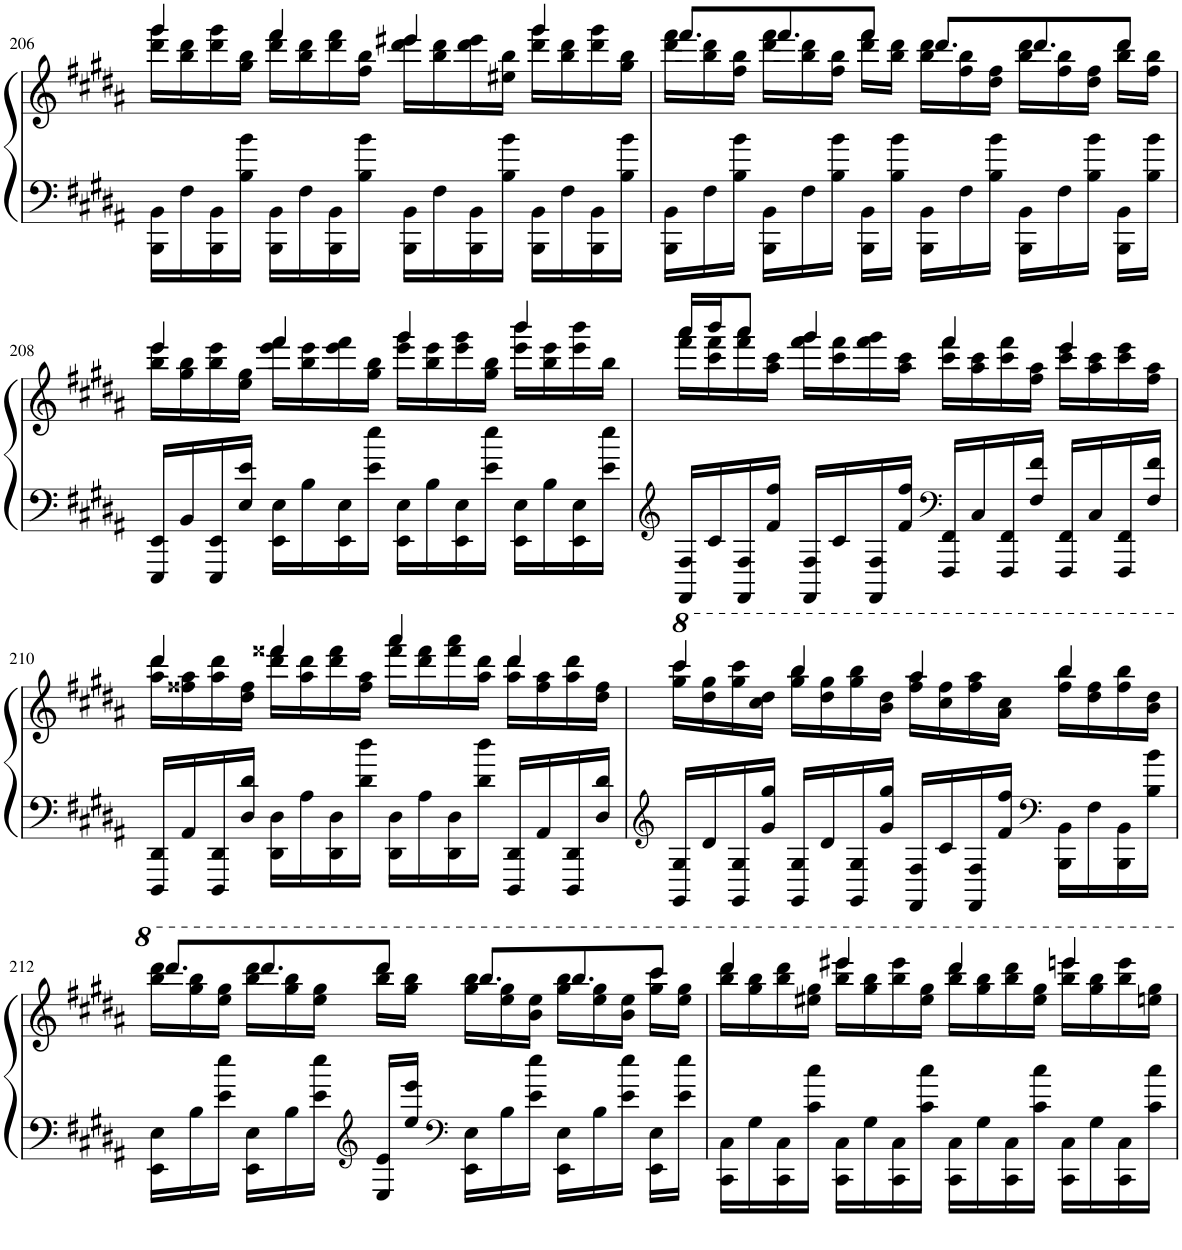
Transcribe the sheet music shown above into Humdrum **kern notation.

**kern	**kern
*part1	*part1
*staff2	*staff1
*I"Piano	*
*I'Pno.	*
!!LO:PB:g=z
*clefF4	*clefG2
*k[f#c#g#d#a#]	*k[f#c#g#d#a#]
*M4/4	*M4/4
=206	=206
*	*^
16BBB\ 16BB\LL	4ggg#/	16ddd#\ 16ggg#\LL
16F#\	.	16bb\ 16ddd#\
16BBB\ 16BB\	.	16ddd#\ 16ggg#\
16B\ 16b\JJ	.	16gg#\ 16bb\JJ
16BBB\ 16BB\LL	4fff#/	16ddd#\ 16fff#\LL
16F#\	.	16bb\ 16ddd#\
16BBB\ 16BB\	.	16ddd#\ 16fff#\
16B\ 16b\JJ	.	16ff#\ 16bb\JJ
16BBB\ 16BB\LL	4eee#X/	16ddd#\ 16eee#\LL
16F#\	.	16bb\ 16ddd#\
16BBB\ 16BB\	.	16ddd#\ 16eee#\
16B\ 16b\JJ	.	16ee#X\ 16bb\JJ
16BBB\ 16BB\LL	4ggg#/	16ddd#\ 16ggg#\LL
16F#\	.	16bb\ 16ddd#\
16BBB\ 16BB\	.	16ddd#\ 16ggg#\
16B\ 16b\JJ	.	16gg#\ 16bb\JJ
=207	=207	=207
16BBB\ 16BB\LL	8.fff#/L	16ddd#\ 16fff#\LL
16F#\	.	16bb\ 16ddd#\
16B\ 16b\JJ	.	16ff#\ 16bb\JJ
16BBB\ 16BB\LL	8.fff#/	16ddd#\ 16fff#\LL
16F#\	.	16bb\ 16ddd#\
16B\ 16b\JJ	.	16ff#\ 16bb\JJ
16BBB\ 16BB\LL	8fff#/J	16ddd#\ 16fff#\LL
16B\ 16b\JJ	.	16bb\ 16ddd#\JJ
16BBB\ 16BB\LL	8.ddd#/L	16bb\ 16ddd#\LL
16F#\	.	16ff#\ 16bb\
16B\ 16b\JJ	.	16dd#\ 16ff#\JJ
16BBB\ 16BB\LL	8.ddd#/	16bb\ 16ddd#\LL
16F#\	.	16ff#\ 16bb\
16B\ 16b\JJ	.	16dd#\ 16ff#\JJ
16BBB\ 16BB\LL	8ddd#/J	16bb\ 16ddd#\LL
16B\ 16b\JJ	.	16ff#\ 16bb\JJ
!!LO:LB:g=z	!!
=208	=208	=208
16EEE/ 16EE/LL	4eee/	16bb\ 16eee\LL
16BB/	.	16gg#\ 16bb\
16EEE/ 16EE/	.	16bb\ 16eee\
16E/ 16e/JJ	.	16ee\ 16gg#\JJ
16EE\ 16E\LL	4fff#/	16eee\ 16fff#\LL
16B\	.	16bb\ 16eee\
16EE\ 16E\	.	16eee\ 16fff#\
16e\ 16ee\JJ	.	16gg#\ 16bb\JJ
16EE\ 16E\LL	4ggg#/	16eee\ 16ggg#\LL
16B\	.	16bb\ 16eee\
16EE\ 16E\	.	16eee\ 16ggg#\
16e\ 16ee\JJ	.	16gg#\ 16bb\JJ
16EE\ 16E\LL	4bbb/	16eee\ 16bbb\LL
16B\	.	16bb\ 16eee\
16EE\ 16E\	.	16eee\ 16bbb\
16e\ 16ee\JJ	.	16bb\JJ
=209	=209	=209
*clefG2	*	*
16FF#/ 16F#/LL	16aaa#/LL	16fff#\ 16aaa#\LL
16c#/	16bbb/J	16ccc#\ 16fff#\
16FF#/ 16F#/	8aaa#/J	16fff#\ 16aaa#\
16f#/ 16ff#/JJ	.	16aa#\ 16ccc#\JJ
16FF#/ 16F#/LL	4ggg#/	16fff#\ 16ggg#\LL
16c#/	.	16ccc#\ 16fff#\
16FF#/ 16F#/	.	16fff#\ 16ggg#\
16f#/ 16ff#/JJ	.	16aa#\ 16ccc#\JJ
*clefF4	*	*
16FFF#/ 16FF#/LL	4fff#/	16ccc#\ 16fff#\LL
16C#/	.	16aa#\ 16ccc#\
16FFF#/ 16FF#/	.	16ccc#\ 16fff#\
16F#/ 16f#/JJ	.	16ff#\ 16aa#\JJ
16FFF#/ 16FF#/LL	4eee/	16ccc#\ 16eee\LL
16C#/	.	16aa#\ 16ccc#\
16FFF#/ 16FF#/	.	16ccc#\ 16eee\
16F#/ 16f#/JJ	.	16ff#\ 16aa#\JJ
!!LO:LB:g=z	!!
=210	=210	=210
16DDD#/ 16DD#/LL	4ddd#/	16aa#\ 16ddd#\LL
16AA#/	.	16ff##X\ 16aa#\
16DDD#/ 16DD#/	.	16aa#\ 16ddd#\
16D#/ 16d#/JJ	.	16dd#\ 16ff##\JJ
16DD#\ 16D#\LL	4fff##X/	16ddd#\ 16fff##\LL
16A#\	.	16aa#\ 16ddd#\
16DD#\ 16D#\	.	16ddd#\ 16fff##\
16d#\ 16dd#\JJ	.	16ff##\ 16aa#\JJ
16DD#\ 16D#\LL	4aaa#/	16fff##\ 16aaa#\LL
16A#\	.	16ddd#\ 16fff##\
16DD#\ 16D#\	.	16fff##\ 16aaa#\
16d#\ 16dd#\JJ	.	16aa#\ 16ddd#\JJ
16DDD#/ 16DD#/LL	4ddd#/	16aa#\ 16ddd#\LL
16AA#/	.	16ff##\ 16aa#\
16DDD#/ 16DD#/	.	16aa#\ 16ddd#\
16D#/ 16d#/JJ	.	16dd#\ 16ff##\JJ
=211	=211	=211
*clefG2	*	*
16GG#/ 16G#/LL	4cccc#/	16ggg#\ 16cccc#\LL
16d#/	.	16ddd#\ 16ggg#\
16GG#/ 16G#/	.	16ggg#\ 16cccc#\
16g#/ 16gg#/JJ	.	16ccc#\ 16ddd#\JJ
16GG#/ 16G#/LL	4bbb/	16ggg#\ 16bbb\LL
16d#/	.	16ddd#\ 16ggg#\
16GG#/ 16G#/	.	16ggg#\ 16bbb\
16g#/ 16gg#/JJ	.	16bb\ 16ddd#\JJ
16FF#/ 16F#/LL	4aaa#/	16fff#\ 16aaa#\LL
16c#/	.	16ccc#\ 16fff#\
16FF#/ 16F#/	.	16fff#\ 16aaa#\
16f#/ 16ff#/JJ	.	16aa#\ 16ccc#\JJ
*clefF4	*	*
16BBB\ 16BB\LL	4bbb/	16fff#\ 16bbb\LL
16F#\	.	16ddd#\ 16fff#\
16BBB\ 16BB\	.	16fff#\ 16bbb\
16B\ 16b\JJ	.	16bb\ 16ddd#\JJ
!!LO:LB:g=z	!!
=212	=212	=212
16EE\ 16E\LL	8.dddd#/L	16bbb\ 16dddd#\LL
16B\	.	16ggg#\ 16bbb\
16e\ 16ee\JJ	.	16eee\ 16ggg#\JJ
16EE\ 16E\LL	8.dddd#/	16bbb\ 16dddd#\LL
16B\	.	16ggg#\ 16bbb\
16e\ 16ee\JJ	.	16eee\ 16ggg#\JJ
*clefG2	*	*
16E/ 16e/LL	8dddd#/J	16bbb\ 16dddd#\LL
16ee/ 16eee/JJ	.	16ggg#\ 16bbb\JJ
*clefF4	*	*
16EE\ 16E\LL	8.bbb/L	16ggg#\ 16bbb\LL
16B\	.	16eee\ 16ggg#\
16e\ 16ee\JJ	.	16bb\ 16eee\JJ
16EE\ 16E\LL	8.bbb/	16ggg#\ 16bbb\LL
16B\	.	16eee\ 16ggg#\
16e\ 16ee\JJ	.	16bb\ 16eee\JJ
16EE\ 16E\LL	8cccc#/J	16ggg#\ 16cccc#\LL
16e\ 16ee\JJ	.	16eee\ 16ggg#\JJ
=213	=213	=213
16CC#\ 16C#\LL	4dddd#/	16bbb\ 16dddd#\LL
16G#\	.	16ggg#\ 16bbb\
16CC#\ 16C#\	.	16bbb\ 16dddd#\
16c#\ 16cc#\JJ	.	16eee#X\ 16ggg#\JJ
16CC#\ 16C#\LL	4eeee#X/	16bbb\ 16eeee#\LL
16G#\	.	16ggg#\ 16bbb\
16CC#\ 16C#\	.	16bbb\ 16eeee#\
16c#\ 16cc#\JJ	.	16eee#\ 16ggg#\JJ
16CC#\ 16C#\LL	4dddd#/	16bbb\ 16dddd#\LL
16G#\	.	16ggg#\ 16bbb\
16CC#\ 16C#\	.	16bbb\ 16dddd#\
16c#\ 16cc#\JJ	.	16eee#\ 16ggg#\JJ
16CC#\ 16C#\LL	4eeeen/	16bbb\ 16eeee\LL
16G#\	.	16ggg#\ 16bbb\
16CC#\ 16C#\	.	16bbb\ 16eeee\
16c#\ 16cc#\JJ	.	16eeen\ 16ggg#\JJ
*	*v	*v
=	=
*-	*-
